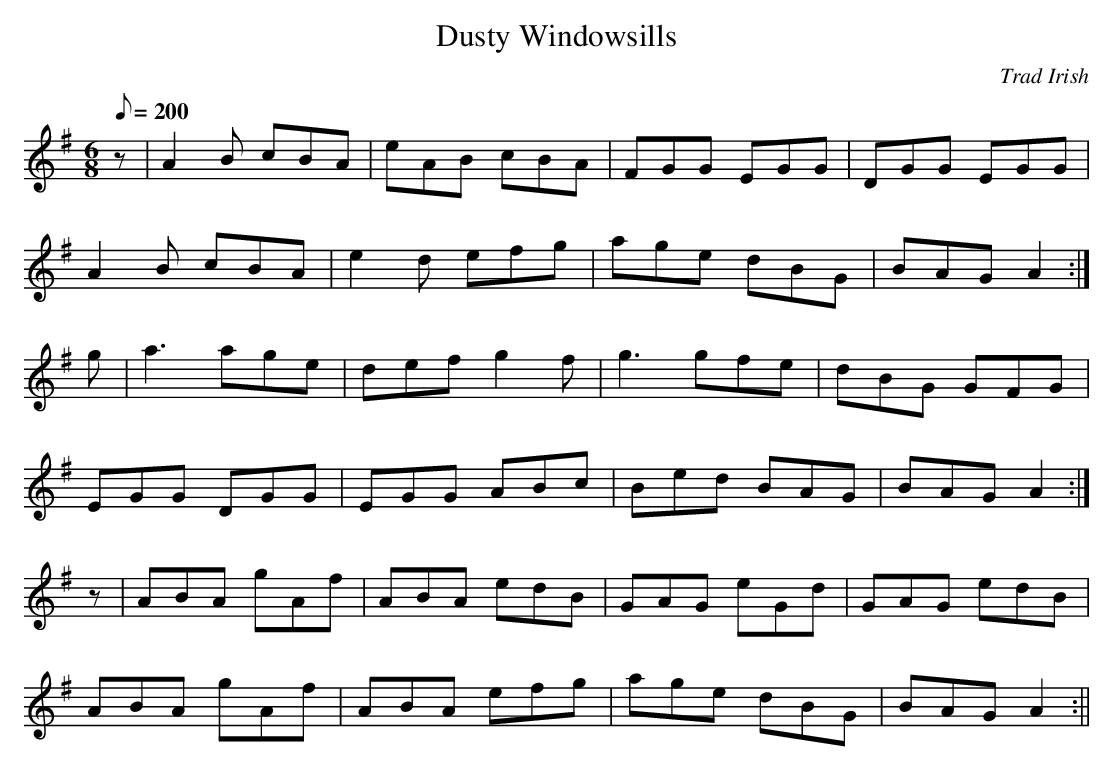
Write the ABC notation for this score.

X:1
T:Dusty Windowsills
M:6/8
L:1/8
Q:200
C:Trad Irish
K:A Dor
z|A2 B cBA|eAB cBA|FGG EGG|DGG EGG|!
A2 B cBA|e2 d efg|age dBG|BAG A2:|!
g|a3 age|def g2 f|g3 gfe|dBG GFG|!
EGG DGG|EGG ABc|Bed BAG|BAG A2:|!
z|ABA gAf|ABA edB|GAG eGd|GAG edB|!
ABA gAf|ABA efg|age dBG|BAG A2:||!
